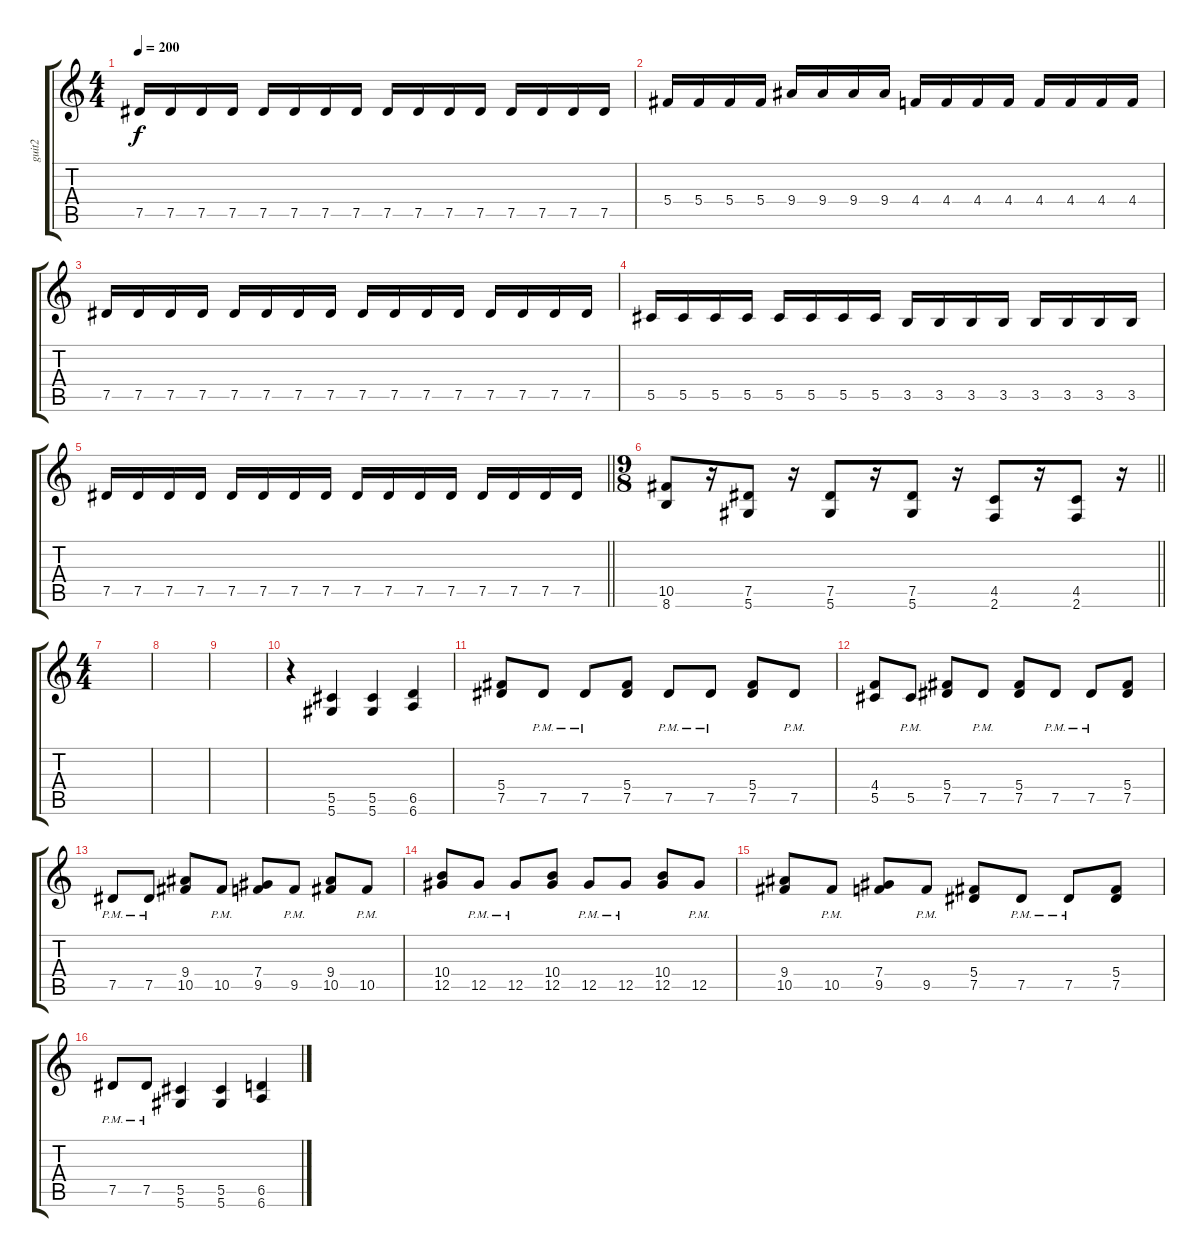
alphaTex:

\track ("guit2" "guit2") {instrument distortionguitar}
\staff {score tabs}
\tuning (Eb4 Bb3 Gb3 Db3 Ab2 Eb2) {hide}
\ts (4 4)
\tempo 200
\clef g2
\ks c
7.5.16{dy f} 7.5.16 7.5.16 7.5.16 7.5.16 7.5.16 7.5.16 7.5.16 7.5.16 7.5.16 7.5.16 7.5.16 7.5.16 7.5.16 7.5.16 7.5.16 |
5.4.16 5.4.16 5.4.16 5.4.16 9.4.16 9.4.16 9.4.16 9.4.16 4.4.16 4.4.16 4.4.16 4.4.16 4.4.16 4.4.16 4.4.16 4.4.16 |
7.5.16 7.5.16 7.5.16 7.5.16 7.5.16 7.5.16 7.5.16 7.5.16 7.5.16 7.5.16 7.5.16 7.5.16 7.5.16 7.5.16 7.5.16 7.5.16 |
5.5.16 5.5.16 5.5.16 5.5.16 5.5.16 5.5.16 5.5.16 5.5.16 3.5.16 3.5.16 3.5.16 3.5.16 3.5.16 3.5.16 3.5.16 3.5.16 |
\barLineRight lightlight
7.5.16 7.5.16 7.5.16 7.5.16 7.5.16 7.5.16 7.5.16 7.5.16 7.5.16 7.5.16 7.5.16 7.5.16 7.5.16 7.5.16 7.5.16 7.5.16 |
\ts (9 8)
\barLineRight lightlight
(10.5 8.6).8 r.16 (7.5 5.6).8 r.16 (7.5 5.6).8 r.16 (7.5 5.6).8 r.16 (4.5 2.6).8 r.16 (4.5 2.6).8 r.16 |
\ts (4 4)
\section ("" "")
|
|
|
r.4 (5.5 5.6).4 (5.5 5.6).4 (6.5 6.6).4 |
(5.4 7.5).8 7.5{pm}.8 7.5{pm}.8 (5.4 7.5).8 7.5{pm}.8 7.5{pm}.8 (5.4 7.5).8 7.5{pm}.8 |
(4.4 5.5).8 5.5{pm}.8 (5.4 7.5).8 7.5{pm}.8 (5.4 7.5).8 7.5{pm}.8 7.5{pm}.8 (5.4 7.5).8 |
7.5{pm}.8 7.5{pm}.8 (9.4 10.5).8 10.5{pm}.8 (7.4 9.5).8 9.5{pm}.8 (9.4 10.5).8 10.5{pm}.8 |
(10.4 12.5).8 12.5{pm}.8 12.5{pm}.8 (10.4 12.5).8 12.5{pm}.8 12.5{pm}.8 (10.4 12.5).8 12.5{pm}.8 |
(9.4 10.5).8 10.5{pm}.8 (7.4 9.5).8 9.5{pm}.8 (5.4 7.5).8 7.5{pm}.8 7.5{pm}.8 (5.4 7.5).8 |
7.5{pm}.8 7.5{pm}.8 (5.5 5.6).4 (5.5 5.6).4 (6.5 6.6).4
